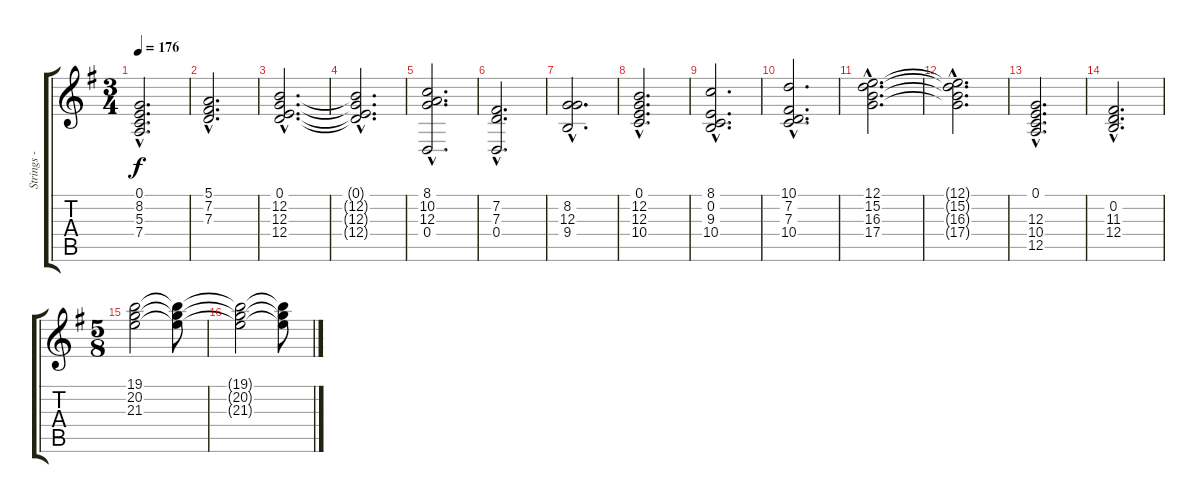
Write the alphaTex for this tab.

\track ("Strings - Kevin Moore" "Strings - ") {instrument stringensemble1}
\staff {score tabs}
\tuning (E4 B3 G3 D3 A2 E2) {hide}
\ts (3 4)
\tempo 176
\clef g2
\ks g
(0.1{hac} 8.2{hac} 5.3{hac} 7.4{hac}).2{d dy f} |
(5.1{hac} 7.2{hac} 7.3{hac}).2{d} |
(0.1{hac} 12.2{hac} 12.3{hac} 12.4{hac}).2{d} |
(0.1{hac t} 12.2{hac t} 12.3{hac t} 12.4{hac t}).2{d} |
(8.1{hac} 10.2{hac} 12.3{hac} 0.4{hac}).2{d} |
(7.2{hac} 7.3{hac} 0.4{hac}).2{d} |
(8.2{hac} 12.3{hac} 9.4{hac}).2{d} |
(0.1{hac} 12.2{hac} 12.3{hac} 10.4{hac}).2{d} |
(8.1{hac} 0.2{hac} 9.3{hac} 10.4{hac}).2{d} |
(10.1{hac} 7.2{hac} 7.3{hac} 10.4{hac}).2{d} |
(12.1{hac} 15.2{hac} 16.3{hac} 17.4{hac}).2{d} |
(12.1{hac t} 15.2{hac t} 16.3{hac t} 17.4{hac t}).2{d} |
(0.1{hac} 12.3{hac} 10.4{hac} 12.5{hac}).2{d} |
(0.2{hac} 11.3{hac} 12.4{hac}).2{d} |
\ts (5 8)
(19.1 20.2 21.3).2 (19.1{t} 20.2{t} 21.3{t}).8 |
(19.1{t} 20.2{t} 21.3{t}).2 (19.1{t} 20.2{t} 21.3{t}).8
